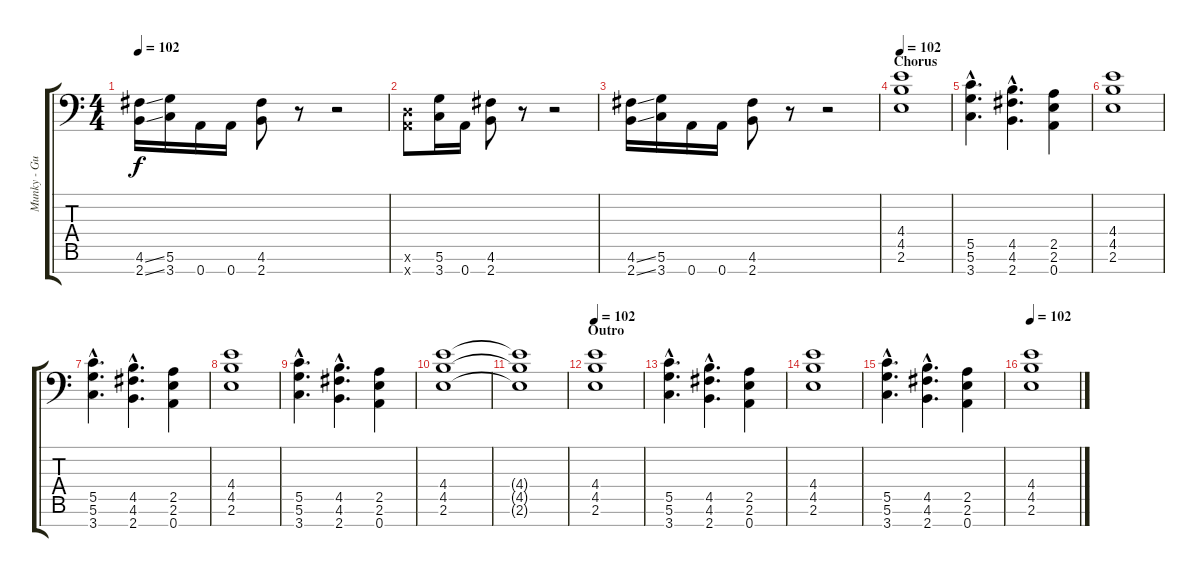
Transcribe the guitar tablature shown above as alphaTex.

\track ("Munky - Guitar" "Munky - Gu") {instrument distortionguitar}
\staff {score tabs}
\tuning (D4 A3 F3 C3 G2 D2 A1) {hide}
\ts (4 4)
\tempo 102
\clef f4
\ks c
(4.6{ss} 2.7{ss}).16{dy f} (5.6 3.7).16 0.7.16 0.7.16 (4.6 2.7).8 r.8 r.2 |
(0.6{x} 0.7{x}).8 (5.6 3.7).16 0.7.16 (4.6 2.7).8 r.8 r.2 |
(4.6{ss} 2.7{ss}).16 (5.6 3.7).16 0.7.16 0.7.16 (4.6 2.7).8 r.8 r.2 |
\section ("" "Chorus")
\tempo 102
(4.4 4.5 2.6).1{volume 12 balance 8 instrument distortionguitar} |
(5.5{hac} 5.6{hac} 3.7{hac}).4{d} (4.5{hac} 4.6{hac} 2.7{hac}).4{d} (2.5 2.6 0.7).4 |
(4.4 4.5 2.6).1 |
(5.5{hac} 5.6{hac} 3.7{hac}).4{d} (4.5{hac} 4.6{hac} 2.7{hac}).4{d} (2.5 2.6 0.7).4 |
(4.4 4.5 2.6).1 |
(5.5{hac} 5.6{hac} 3.7{hac}).4{d} (4.5{hac} 4.6{hac} 2.7{hac}).4{d} (2.5 2.6 0.7).4 |
(4.4 4.5 2.6).1 |
(4.4{t} 4.5{t} 2.6{t}).1 |
\section ("" "Outro")
\tempo 102
(4.4 4.5 2.6).1{volume 12 balance 8 instrument distortionguitar} |
(5.5{hac} 5.6{hac} 3.7{hac}).4{d} (4.5{hac} 4.6{hac} 2.7{hac}).4{d} (2.5 2.6 0.7).4 |
(4.4 4.5 2.6).1 |
(5.5{hac} 5.6{hac} 3.7{hac}).4{d} (4.5{hac} 4.6{hac} 2.7{hac}).4{d} (2.5 2.6 0.7).4 |
\tempo 102
(4.4 4.5 2.6).1
